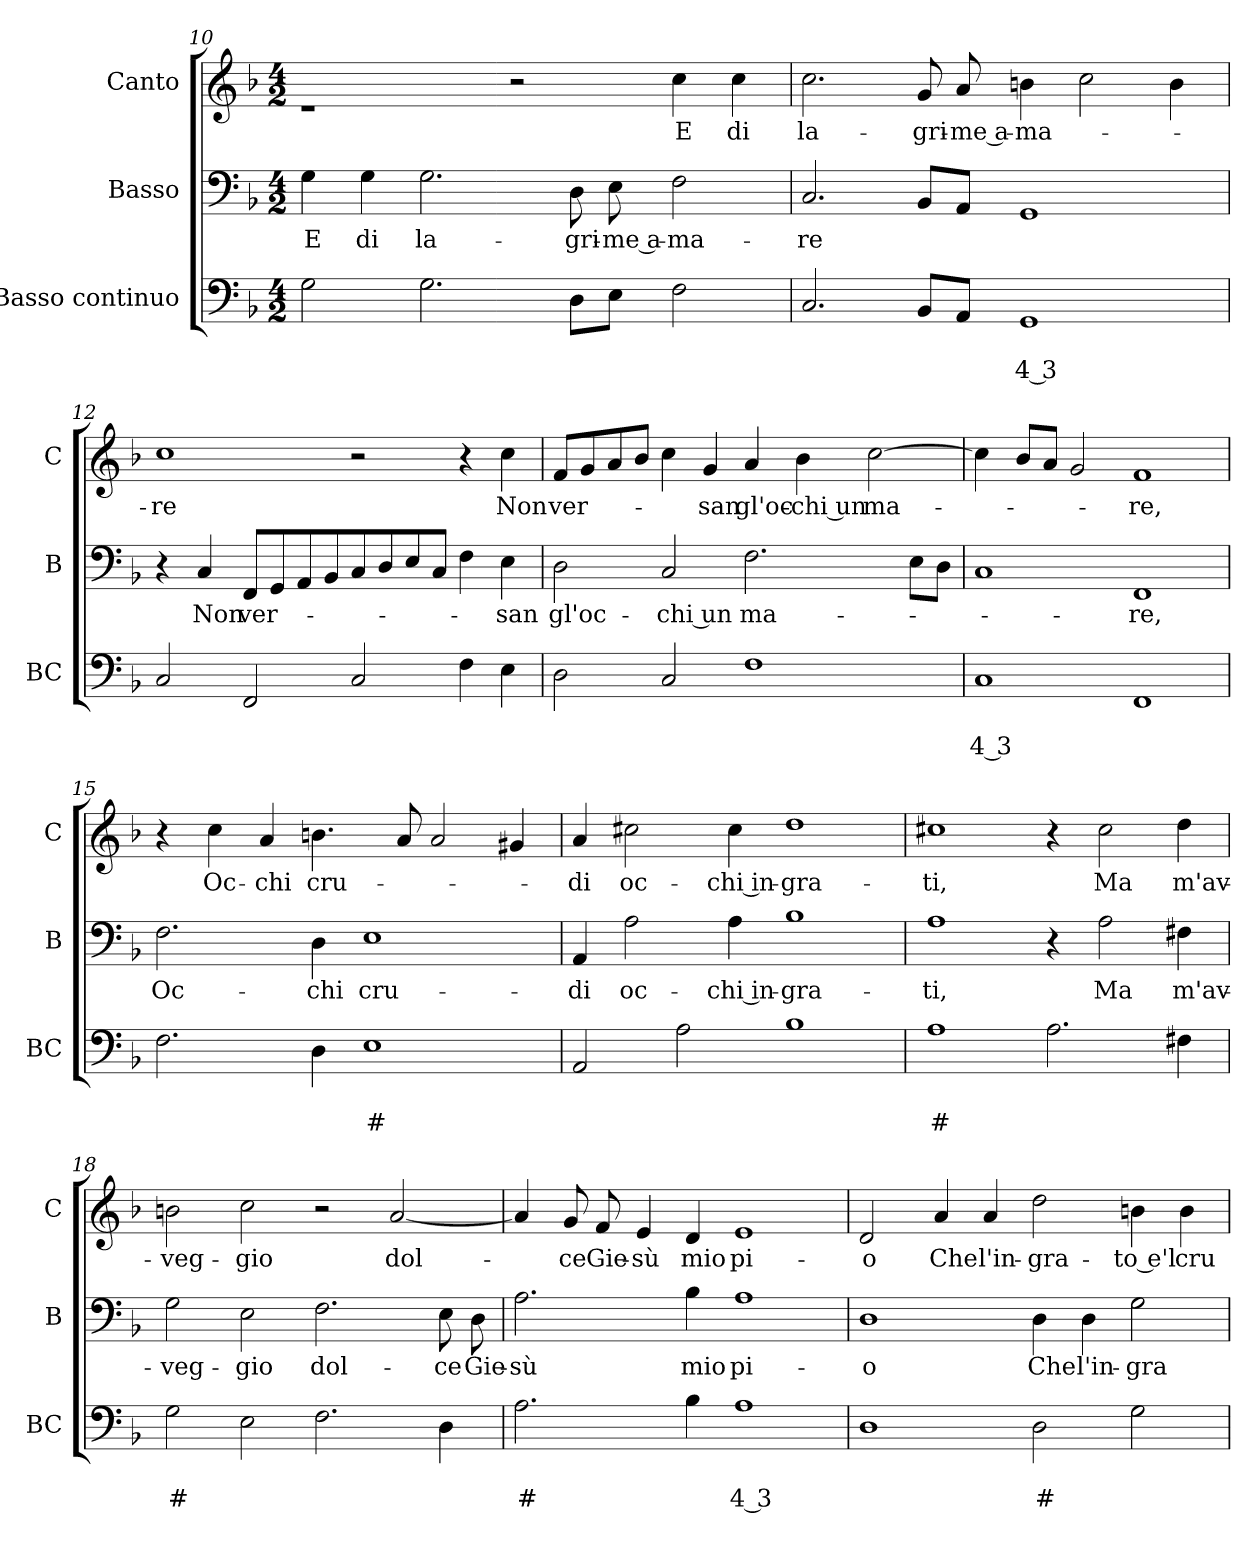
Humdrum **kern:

**kern	**text	**text	**kern	**text	**kern	**text
*part3	*part3	*part3	*part2	*part2	*part1	*part1
*staff3	*staff3	*staff3	*staff2	*staff2	*staff1	*staff1
*I"Basso continuo	*	*	*I"Basso	*	*I"Canto	*
*I'BC	*	*	*I'B	*	*I'C	*
!!LO:LB:g=z
*clefF4	*	*	*clefF4	*	*clefG2	*
*k[b-]	*	*	*k[b-]	*	*k[b-]	*
*F:	*	*	*F:	*	*F:	*
*M4/2	*	*	*M4/2	*	*M4/2	*
=10	=10	=10	=10	=10	=10	=10
!	!	!	!	!LO:LY:b	!	!
2G\	.	.	4G\	E	1rf	.
!	!	!	!	!LO:LY:b	!	!
.	.	.	4G\	di	.	.
!	!	!	!	!LO:LY:b	!	!
2.G\	.	.	2.G\	la-	.	.
.	.	.	.	.	2r	.
!	!	!	!	!LO:LY:b	!	!
8D\L	.	.	8D\	-gri-	.	.
!	!	!	!	!LO:LY:b	!	!
8E\J	.	.	8E\	-me a-	.	.
!	!	!	!	!LO:LY:b	!	!LO:LY:b
2F\	.	.	2F\	-ma-	4cc\	E
!	!	!	!	!	!	!LO:LY:b
.	.	.	.	.	4cc\	di
=11	=11	=11	=11	=11	=11	=11
!	!	!	!	!LO:LY:b	!	!LO:LY:b
2.C/	.	.	2.C/	-re	2.cc\	la-
!	!	!	!	!	!	!LO:LY:b
8BB-/L	.	.	8BB-/L	.	8g/	-gri-
!	!	!	!	!	!	!LO:LY:b
8AA/J	.	.	8AA/J	.	8a/	-me a-
!	!	!LO:LY:b	!	!	!	!LO:LY:b
1GG	.	4 3	1GG	.	4bn\	-ma-
.	.	.	.	.	2cc\	.
.	.	.	.	.	4b\	.
=12	=12	=12	=12	=12	=12	=12
!	!	!	!	!	!	!LO:LY:b
2C/	.	.	4r	.	1cc	-re
!	!	!	!	!LO:LY:b	!	!
.	.	.	4C/	Non	.	.
!	!	!	!	!LO:LY:b	!	!
2FF/	.	.	8FF/L	ver-	.	.
.	.	.	8GG/	.	.	.
.	.	.	8AA/	.	.	.
.	.	.	8BB-/	.	.	.
2C/	.	.	8C/	.	2r	.
.	.	.	8D/	.	.	.
.	.	.	8E/	.	.	.
.	.	.	8C/J	.	.	.
4F\	.	.	4F\	.	4r	.
!	!	!	!	!LO:LY:b	!	!LO:LY:b
4E\	.	.	4E\	-san	4cc\	Non
!!LO:PB:g=z
=13	=13	=13	=13	=13	=13	=13
!	!	!	!	!LO:LY:b	!	!LO:LY:b
2D\	.	.	2D\	gl'oc-	8f/L	ver-
.	.	.	.	.	8g/	.
.	.	.	.	.	8a/	.
.	.	.	.	.	8b-/J	.
!	!	!	!	!LO:LY:b	!	!
2C/	.	.	2C/	-chi un	4cc\	.
!	!	!	!	!	!	!LO:LY:b
.	.	.	.	.	4g/	-san
!	!	!	!	!LO:LY:b	!	!LO:LY:b
1F	.	.	2.F\	ma-	4a/	gl'oc-
!	!	!	!	!	!	!LO:LY:b
.	.	.	.	.	4b-\	-chi un
!	!	!	!	!	!	!LO:LY:b
.	.	.	.	.	[2cc\	ma-
.	.	.	8E\L	.	.	.
.	.	.	8D\J	.	.	.
=14	=14	=14	=14	=14	=14	=14
!	!	!LO:LY:b	!	!	!	!
1C	.	4 3	1C	.	4cc\]	.
.	.	.	.	.	8b-/L	.
.	.	.	.	.	8a/J	.
.	.	.	.	.	2g/	.
!	!	!	!	!LO:LY:b	!	!LO:LY:b
1FF	.	.	1FF	-re,	1f	-re,
=15	=15	=15	=15	=15	=15	=15
!	!	!	!	!LO:LY:b	!	!
2.F\	.	.	2.F\	Oc-	4r	.
!	!	!	!	!	!	!LO:LY:b
.	.	.	.	.	4cc\	Oc-
!	!	!	!	!	!	!LO:LY:b
.	.	.	.	.	4a/	-chi
!	!	!	!	!LO:LY:b	!	!LO:LY:b
4D\	.	.	4D\	-chi	4.bn\	cru-
!	!	!LO:LY:b	!	!LO:LY:b	!	!
1E	.	#	1E	cru-	.	.
.	.	.	.	.	8a/	.
.	.	.	.	.	2a/	.
.	.	.	.	.	4g#X/	.
!!LO:LB:g=z
=16	=16	=16	=16	=16	=16	=16
!	!	!	!	!LO:LY:b	!	!LO:LY:b
2AA/	.	.	4AA/	-di	4a/	-di
!	!	!	!	!LO:LY:b	!	!LO:LY:b
.	.	.	2A\	oc-	2cc#X\	oc-
2A\	.	.	.	.	.	.
!	!	!	!	!LO:LY:b	!	!LO:LY:b
.	.	.	4A\	-chi in-	4cc#\	-chi in-
!	!	!	!	!LO:LY:b	!	!LO:LY:b
1B-	.	.	1B-	-gra-	1dd	-gra-
=17	=17	=17	=17	=17	=17	=17
!	!	!LO:LY:b	!	!LO:LY:b	!	!LO:LY:b
1A	.	#	1A	-ti,	1cc#X	-ti,
2.A\	.	.	4r	.	4r	.
!	!	!	!	!LO:LY:b	!	!LO:LY:b
.	.	.	2A\	Ma	2cc#\	Ma
!	!	!	!	!LO:LY:b	!	!LO:LY:b
4F#X\	.	.	4F#X\	m'av-	4dd\	m'av-
=18	=18	=18	=18	=18	=18	=18
!	!	!LO:LY:b	!	!LO:LY:b	!	!LO:LY:b
2G\	.	#	2G\	-veg-	2bn\	-veg-
!	!	!	!	!LO:LY:b	!	!LO:LY:b
2E\	.	.	2E\	-gio	2cc\	-gio
!	!	!	!	!LO:LY:b	!	!
2.F\	.	.	2.F\	dol-	2r	.
!	!	!	!	!	!	!LO:LY:b
.	.	.	.	.	[2a/	dol-
!	!	!	!	!LO:LY:b	!	!
4D\	.	.	8E\	-ce	.	.
!	!	!	!	!LO:LY:b	!	!
.	.	.	8D\	Gie-	.	.
=19	=19	=19	=19	=19	=19	=19
!	!	!LO:LY:b	!	!LO:LY:b	!	!
2.A\	.	#	2.A\	-sù	4a/]	.
!	!	!	!	!	!	!LO:LY:b
.	.	.	.	.	8g/	-ce
!	!	!	!	!	!	!LO:LY:b
.	.	.	.	.	8f/	Gie-
!	!	!	!	!	!	!LO:LY:b
.	.	.	.	.	4e/	-sù
!	!	!	!	!LO:LY:b	!	!LO:LY:b
4B-\	.	.	4B-\	mio	4d/	mio
!	!	!LO:LY:b	!	!LO:LY:b	!	!LO:LY:b
1A	.	4 3	1A	pi-	1e	pi-
!!LO:LB:g=z
=20	=20	=20	=20	=20	=20	=20
!	!	!	!	!LO:LY:b	!	!LO:LY:b
1D	.	.	1D	-o	2d/	-o
!	!	!	!	!	!	!LO:LY:b
.	.	.	.	.	4a/	Che
!	!	!	!	!	!	!LO:LY:b
.	.	.	.	.	4a/	l'in-
!	!	!LO:LY:b	!	!LO:LY:b	!	!LO:LY:b
2D\	.	#	4D\	Che	2dd\	-gra-
!	!	!	!	!LO:LY:b	!	!
.	.	.	4D\	l'in-	.	.
!	!	!	!	!LO:LY:b	!	!LO:LY:b
2G\	.	.	2G\	-gra-	4bn\	-to e'l
!	!	!	!	!	!	!LO:LY:b
.	.	.	.	.	4b\	cru-
=	=	=	=	=	=	=
*-	*-	*-	*-	*-	*-	*-
